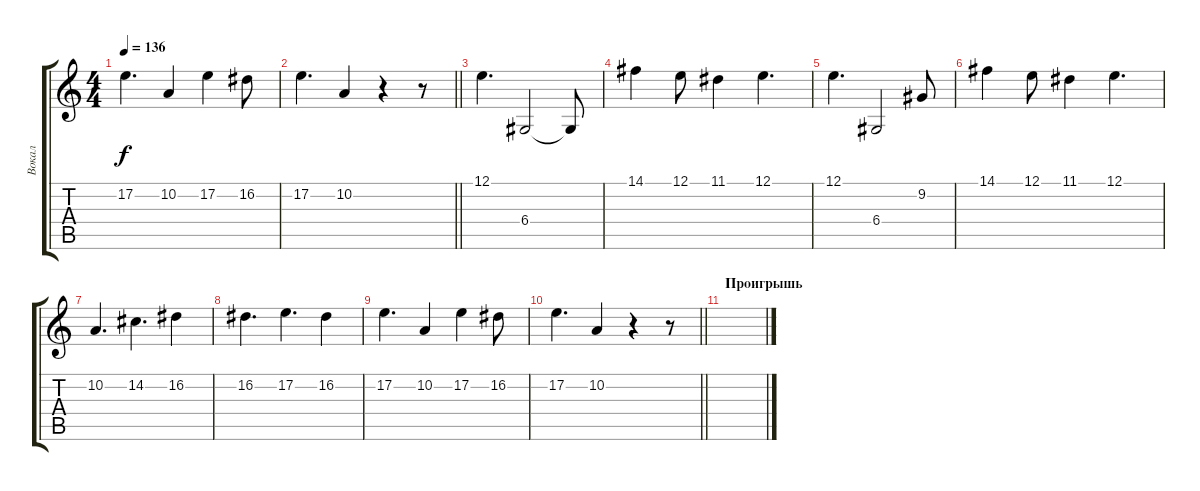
\track ("Вокал" "Вокал") {instrument flute}
\staff {score tabs}
\tuning (E4 B3 G3 D3 A2 E2) {hide}
\ts (4 4)
\tempo 136
\clef g2
\ks c
17.2.4{d dy f} 10.2.4 17.2.4 16.2.8 |
\barLineRight lightlight
17.2.4{d} 10.2.4 r.4 r.8 |
12.1.4{d} 6.4.2 6.4{t}.8 |
14.1.4 12.1.8 11.1.4 12.1.4{d} |
12.1.4{d} 6.4.2 9.2.8 |
14.1.4 12.1.8 11.1.4 12.1.4{d} |
10.2.4{d} 14.2.4{d} 16.2.4 |
16.2.4{d} 17.2.4{d} 16.2.4 |
17.2.4{d} 10.2.4 17.2.4 16.2.8 |
\barLineRight lightlight
17.2.4{d} 10.2.4 r.4 r.8 |
\section ("" "Проигрышь")
